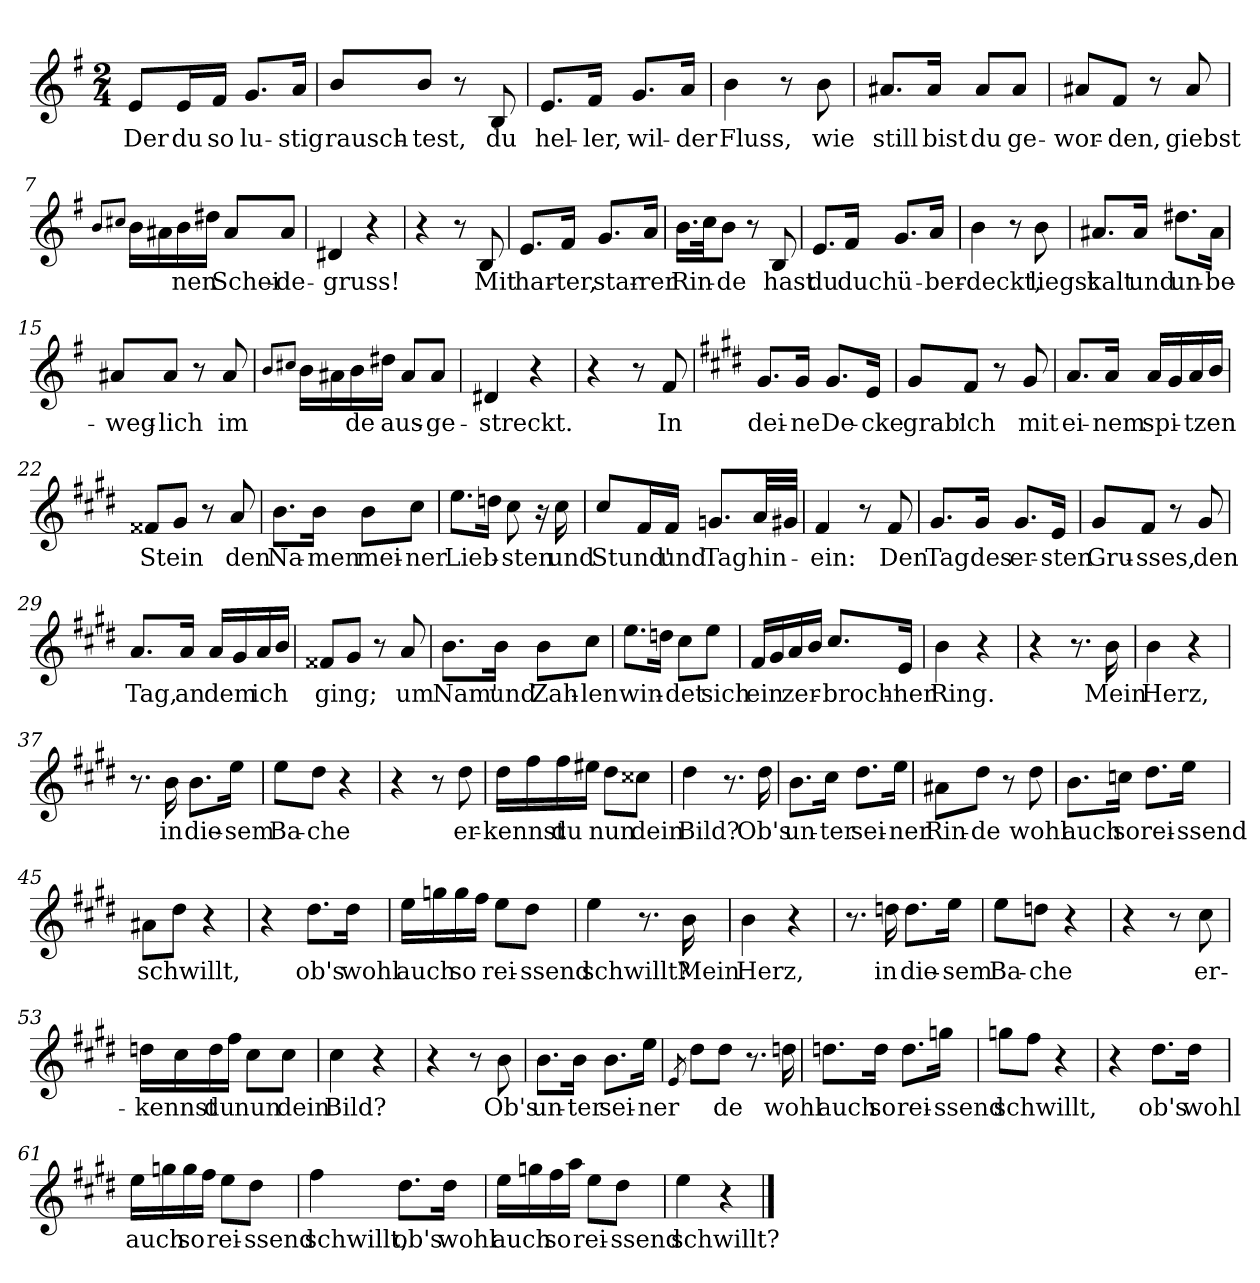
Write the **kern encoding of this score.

**kern	**text
*part1	*part1
*staff1	*staff1
*clefG2	*
*k[f#]	*
*e:	*
*M2/4	*
=1	=1
!	!LO:LY:b
8e/L	Der
!	!LO:LY:b
16e/L	du
!	!LO:LY:b
16f#/JJ	so
!	!LO:LY:b
8.g/L	lu-
!	!LO:LY:b
16a/Jk	-stig
=2	=2
!	!LO:LY:b
8b/L	rausch-
!	!LO:LY:b
8b/J	-test,
8r	.
!	!LO:LY:b
8B/	du
=3	=3
!	!LO:LY:b
8.e/L	hel-
!	!LO:LY:b
16f#/Jk	-ler,
!	!LO:LY:b
8.g/L	wil-
!	!LO:LY:b
16a/Jk	-der
=4	=4
!	!LO:LY:b
4b\	Fluss,
8r	.
!	!LO:LY:b
8b\	wie
=5	=5
!	!LO:LY:b
8.a#X/L	still
!	!LO:LY:b
16a#/Jk	bist
!	!LO:LY:b
8a#/L	du
!	!LO:LY:b
8a#/J	ge-
=6	=6
!	!LO:LY:b
8a#X/L	-wor-
!	!LO:LY:b
8f#/J	-den,
8r	.
!	!LO:LY:b
8a#/	giebst
!!LO:LB:g=z
=7	=7
8qb/L	.
8qcc#X/J	.
16b\LL	.
16a#X\	.
!	!LO:LY:b
16b\	-nen
16dd#X\JJ	.
!	!LO:LY:b
8a#/L	Schei-
!	!LO:LY:b
8a#/J	-de-
=8	=8
!	!LO:LY:b
4d#X/	-gruss!
4r	.
=9	=9
4r	.
8r	.
!	!LO:LY:b
8B/	Mit
=10	=10
!	!LO:LY:b
8.e/L	har-
!	!LO:LY:b
16f#/Jk	-ter,
!	!LO:LY:b
8.g/L	star-
!	!LO:LY:b
16a/Jk	-rer
=11	=11
!	!LO:LY:b
16.b\LL	Rin-
32cc\JK	.
!	!LO:LY:b
8b\J	-de
8r	.
!	!LO:LY:b
8B/	hast
=12	=12
!	!LO:LY:b
8.e/L	du
!	!LO:LY:b
16f#/Jk	duch
!	!LO:LY:b
8.g/L	ü-
!	!LO:LY:b
16a/Jk	-ber-
=13	=13
!	!LO:LY:b
4b\	-deckt,
8r	.
!	!LO:LY:b
8b\	liegst
=14	=14
!	!LO:LY:b
8.a#X/L	kalt
!	!LO:LY:b
16a#/Jk	und
!	!LO:LY:b
8.dd#X\L	un-
!	!LO:LY:b
16a#\Jk	-be-
!!LO:LB:g=z
=15	=15
!	!LO:LY:b
8a#X/L	-weg-
!	!LO:LY:b
8a#/J	-lich
8r	.
!	!LO:LY:b
8a#/	im
=16	=16
8qb/L	.
8qcc#X/J	.
16b\LL	.
16a#X\	.
!	!LO:LY:b
16b\	-de
16dd#X\JJ	.
!	!LO:LY:b
8a#/L	aus-
!	!LO:LY:b
8a#/J	-ge-
=17	=17
!	!LO:LY:b
4d#X/	-streckt.
4r	.
=18	=18
4r	.
8r	.
!	!LO:LY:b
8f#/	In
=19	=19
*k[f#c#g#d#]	*
!	!LO:LY:b
8.g#/L	dei-
!	!LO:LY:b
16g#/Jk	-ne
!	!LO:LY:b
8.g#/L	De-
!	!LO:LY:b
16e/Jk	-cke
=20	=20
!	!LO:LY:b
8g#/L	grab'
!	!LO:LY:b
8f#/J	ich
8r	.
!	!LO:LY:b
8g#/	mit
=21	=21
!	!LO:LY:b
8.a/L	ei-
!	!LO:LY:b
16a/Jk	-nem
!	!LO:LY:b
16a/LL	spi-
16g#/	.
!	!LO:LY:b
16a/	-tzen
16b/JJ	.
=22	=22
!	!LO:LY:b
8f##X/L	Stein
8g#/J	.
8r	.
!	!LO:LY:b
8a/	den
!!LO:LB:g=z
=23	=23
!	!LO:LY:b
8.b\L	Na-
!	!LO:LY:b
16b\Jk	-men
!	!LO:LY:b
8b\L	mei-
!	!LO:LY:b
8cc#\J	-ner
=24	=24
!	!LO:LY:b
8.ee\L	Lieb-
16ddn\Jk	.
!	!LO:LY:b
8cc#\	-sten
16r	.
!	!LO:LY:b
16cc#\	und
=25	=25
!	!LO:LY:b
8cc#/L	Stund'
16f#/L	.
!	!LO:LY:b
16f#/JJ	und
!	!LO:LY:b
8.gn/L	Tag
!	!LO:LY:b
32a/LL	hin-
32g#X/JJJ	.
=26	=26
!	!LO:LY:b
4f#/	-ein:
8r	.
!	!LO:LY:b
8f#/	Den
=27	=27
!	!LO:LY:b
8.g#/L	Tag
!	!LO:LY:b
16g#/Jk	des
!	!LO:LY:b
8.g#/L	er-
!	!LO:LY:b
16e/Jk	-sten
=28	=28
!	!LO:LY:b
8g#/L	Gru-
!	!LO:LY:b
8f#/J	-sses,
8r	.
!	!LO:LY:b
8g#/	den
!!LO:LB:g=z
=29	=29
!	!LO:LY:b
8.a/L	Tag,
!	!LO:LY:b
16a/Jk	an
!	!LO:LY:b
16a/LL	dem
16g#/	.
!	!LO:LY:b
16a/	ich
16b/JJ	.
=30	=30
!	!LO:LY:b
8f##X/L	ging;
8g#/J	.
8r	.
!	!LO:LY:b
8a/	um
=31	=31
!	!LO:LY:b
8.b\L	Nam'
!	!LO:LY:b
16b\Jk	und
!	!LO:LY:b
8b\L	Zah-
!	!LO:LY:b
8cc#\J	-len
=32	=32
!	!LO:LY:b
8.ee\L	win-
16ddn\Jk	.
!	!LO:LY:b
8cc#\L	-det
!	!LO:LY:b
8ee\J	sich
=33	=33
!	!LO:LY:b
16f#/LL	ein
16g#/	.
!	!LO:LY:b
16a/	zer-
16b/JJ	.
!	!LO:LY:b
8.cc#/L	-broch'-
!	!LO:LY:b
16e/Jk	-ner
=34	=34
!	!LO:LY:b
4b\	Ring.
4r	.
=35	=35
4r	.
8.r	.
!	!LO:LY:b
16b\	Mein
=36	=36
!	!LO:LY:b
4b\	Herz,
4r	.
!!LO:LB:g=z
=37	=37
8.r	.
!	!LO:LY:b
16b\	in
!	!LO:LY:b
8.b\L	die-
!	!LO:LY:b
16ee\Jk	-sem
=38	=38
!	!LO:LY:b
8ee\L	Ba-
!	!LO:LY:b
8dd#\J	-che
4r	.
=39	=39
4r	.
8r	.
!	!LO:LY:b
8dd#\	er-
=40	=40
!	!LO:LY:b
16dd#\LL	-kennst
16ff#\	.
!	!LO:LY:b
16ff#\	du
16ee#X\JJ	.
!	!LO:LY:b
8dd#\L	nun
!	!LO:LY:b
8cc##X\J	dein
=41	=41
!	!LO:LY:b
4dd#\	Bild?
8.r	.
!	!LO:LY:b
16dd#\	Ob's
=42	=42
!	!LO:LY:b
8.b\L	un-
!	!LO:LY:b
16cc#\Jk	-ter
!	!LO:LY:b
8.dd#\L	sei-
!	!LO:LY:b
16ee\Jk	-ner
=43	=43
!	!LO:LY:b
8a#X\L	Rin-
!	!LO:LY:b
8dd#\J	-de
8r	.
!	!LO:LY:b
8dd#\	wohl
!!LO:LB:g=z
=44	=44
!	!LO:LY:b
8.b\L	auch
!	!LO:LY:b
16ccn\Jk	so
!	!LO:LY:b
8.dd#\L	rei-
!	!LO:LY:b
16ee\Jk	-ssend
=45	=45
!	!LO:LY:b
8a#X\L	schwillt,
8dd#\J	.
4r	.
=46	=46
4r	.
!	!LO:LY:b
8.dd#\L	ob's
!	!LO:LY:b
16dd#\Jk	wohl
=47	=47
!	!LO:LY:b
16ee\LL	auch
16ggn\	.
!	!LO:LY:b
16gg\	so
16ff#\JJ	.
!	!LO:LY:b
8ee\L	rei-
!	!LO:LY:b
8dd#\J	-ssend
=48	=48
!	!LO:LY:b
4ee\	schwillt?
8.r	.
!	!LO:LY:b
16b\	Mein
=49	=49
!	!LO:LY:b
4b\	Herz,
4r	.
=50	=50
8.r	.
!	!LO:LY:b
16ddn\	in
!	!LO:LY:b
8.dd\L	die-
!	!LO:LY:b
16ee\Jk	-sem
=51	=51
!	!LO:LY:b
8ee\L	Ba-
!	!LO:LY:b
8ddn\J	-che
4r	.
!!LO:LB:g=z
=52	=52
4r	.
8r	.
!	!LO:LY:b
8cc#\	er-
=53	=53
!	!LO:LY:b
16ddn\LL	-kennst
16cc#\	.
!	!LO:LY:b
16dd\	du
16ff#\JJ	.
!	!LO:LY:b
8cc#\L	nun
!	!LO:LY:b
8cc#\J	dein
=54	=54
!	!LO:LY:b
4cc#\	Bild?
4r	.
=55	=55
4r	.
8r	.
!	!LO:LY:b
8b\	Ob's
=56	=56
!	!LO:LY:b
8.b\L	un-
!	!LO:LY:b
16b\Jk	-ter
!	!LO:LY:b
8.b\L	sei-
!	!LO:LY:b
16ee\Jk	-ner
=57	=57
8qe/	.
8dd#\L	.
!	!LO:LY:b
8dd#\J	-de
8.r	.
!	!LO:LY:b
16ddn\	wohl
=58	=58
!	!LO:LY:b
8.ddn\L	auch
!	!LO:LY:b
16dd\Jk	so
!	!LO:LY:b
8.dd\L	rei-
!	!LO:LY:b
16ggn\Jk	-ssend
=59	=59
!	!LO:LY:b
8ggn\L	schwillt,
8ff#\J	.
4r	.
!!LO:LB:g=z
=60	=60
4r	.
!	!LO:LY:b
8.dd#\L	ob's
!	!LO:LY:b
16dd#\Jk	wohl
=61	=61
!	!LO:LY:b
16ee\LL	auch
16ggn\	.
!	!LO:LY:b
16gg\	so
16ff#\JJ	.
!	!LO:LY:b
8ee\L	rei-
!	!LO:LY:b
8dd#\J	-ssend
=62	=62
!	!LO:LY:b
4ff#\	schwillt,
!	!LO:LY:b
8.dd#\L	ob's
!	!LO:LY:b
16dd#\Jk	wohl
=63	=63
!	!LO:LY:b
16ee\LL	auch
16ggn\	.
!	!LO:LY:b
16ff#\	so
16aa\JJ	.
!	!LO:LY:b
8ee\L	rei-
!	!LO:LY:b
8dd#\J	-ssend
=64	=64
!	!LO:LY:b
4ee\	schwillt?
4r	.
==	==
*-	*-
